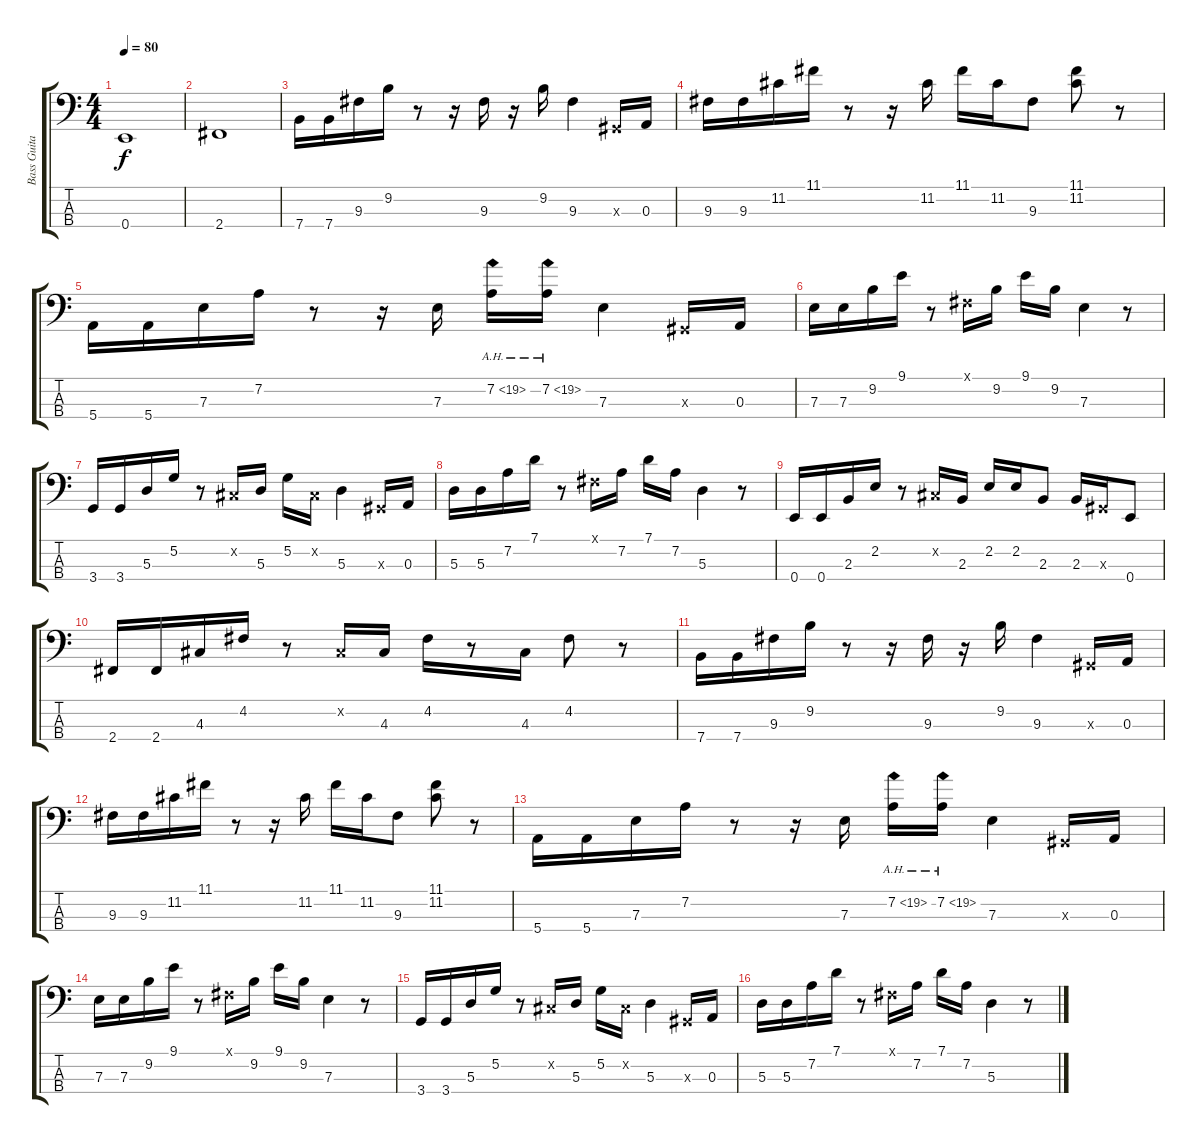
\track ("Bass Guitar" "Bass Guita") {instrument slapbass1}
\staff {score tabs}
\tuning (G2 D2 A1 E1) {hide}
\ts (4 4)
\tempo 80
\clef f4
\ks c
0.4.1{dy f} |
2.4.1 |
7.4.16 7.4.16 9.3.16 9.2.16 r.8 r.16 9.3.16 r.16 9.2.16 9.3.4 -1.3{x}.16 0.3.16 |
9.3.16 9.3.16 11.2.16 11.1.16 r.8 r.16 11.2.16 11.1.16 11.2.16 9.3.8 (11.1 11.2).8 r.8 |
5.4.16 5.4.16 7.3.16 7.2.16 r.8 r.16 7.3.16 7.2{ah 12}.16 7.2{ah 12}.16 7.3.4 -1.3{x}.16 0.3.16 |
7.3.16 7.3.16 9.2.16 9.1.16 r.8 -1.1{x}.16 9.2.16 9.1.16 9.2.16 7.3.4 r.8 |
3.4.16 3.4.16 5.3.16 5.2.16 r.8 -1.2{x}.16 5.3.16 5.2.16 -1.2{x}.16 5.3.4 -1.3{x}.16 0.3.16 |
5.3.16 5.3.16 7.2.16 7.1.16 r.8 -1.1{x}.16 7.2.16 7.1.16 7.2.16 5.3.4 r.8 |
0.4.16 0.4.16 2.3.16 2.2.16 r.8 -1.2{x}.16 2.3.16 2.2.16 2.2.16 2.3.8 2.3.16 -1.3{x}.16 0.4.8 |
2.4.16 2.4.16 4.3.16 4.2.16 r.8 -1.2{x}.16 4.3.16 4.2.16 r.8 4.3.16 4.2.8 r.8 |
7.4.16 7.4.16 9.3.16 9.2.16 r.8 r.16 9.3.16 r.16 9.2.16 9.3.4 -1.3{x}.16 0.3.16 |
9.3.16 9.3.16 11.2.16 11.1.16 r.8 r.16 11.2.16 11.1.16 11.2.16 9.3.8 (11.1 11.2).8 r.8 |
5.4.16 5.4.16 7.3.16 7.2.16 r.8 r.16 7.3.16 7.2{ah 12}.16 7.2{ah 12}.16 7.3.4 -1.3{x}.16 0.3.16 |
7.3.16 7.3.16 9.2.16 9.1.16 r.8 -1.1{x}.16 9.2.16 9.1.16 9.2.16 7.3.4 r.8 |
3.4.16 3.4.16 5.3.16 5.2.16 r.8 -1.2{x}.16 5.3.16 5.2.16 -1.2{x}.16 5.3.4 -1.3{x}.16 0.3.16 |
5.3.16 5.3.16 7.2.16 7.1.16 r.8 -1.1{x}.16 7.2.16 7.1.16 7.2.16 5.3.4 r.8
